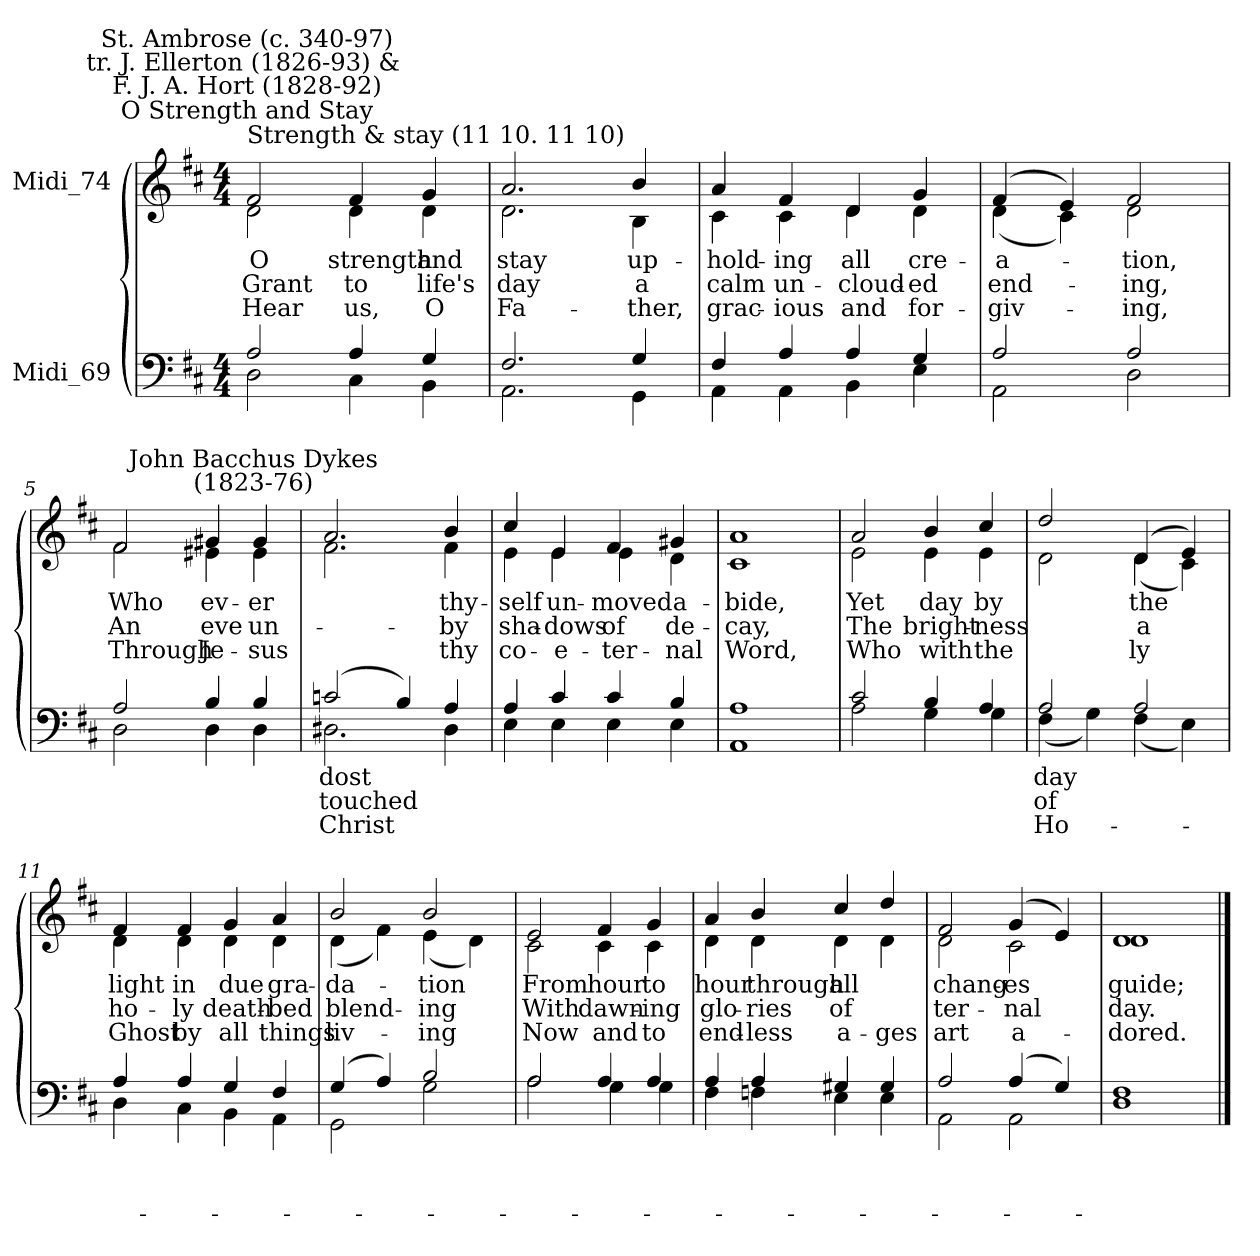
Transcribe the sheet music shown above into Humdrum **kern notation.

**kern	**text	**text	**text	**kern	**text	**text	**text
*part2	*part2	*part2	*part2	*part1	*part1	*part1	*part1
*staff2	*staff2	*staff2	*staff2	*staff1	*staff1	*staff1	*staff1
*I"Midi_69	*	*	*	*I"Midi_74	*	*	*
*clefF4	*	*	*	*clefG2	*	*	*
*k[f#c#]	*	*	*	*k[f#c#]	*	*	*
*D:	*	*	*	*D:	*	*	*
*M4/4	*	*	*	*M4/4	*	*	*
=1	=1	=1	=1	=1	=1	=1	=1
*^	*	*	*	*^	*	*	*
!	!	!	!	!	!LO:TX:a:t=Strength & stay (11 10. 11 10)	!	!	!	!
!	!	!	!	!	!LO:TX:a:cj:t=O Strength and Stay	!	!	!	!
!	!	!	!	!	!LO:TX:a:cj:t=St. Ambrose (c. 340-97)\ntr. J. Ellerton (1826-93) & \nF. J. A. Hort (1828-92)	!	!	!	!
!	!	!	!	!	!	!	!LO:LY:b	!LO:LY:b	!LO:LY:b
2A/	2D\	.	.	.	2f#/	2d\	O	Grant	Hear
!	!	!	!	!	!	!	!LO:LY:b	!LO:LY:b	!LO:LY:b
4A/	4C#\	.	.	.	4f#/	4d\	strength	to	us,
!	!	!	!	!	!	!	!LO:LY:b	!LO:LY:b	!LO:LY:b
4G/	4BB\	.	.	.	4g/	4d\	and	life's	O
=2	=2	=2	=2	=2	=2	=2	=2	=2	=2
!	!	!	!	!	!	!	!LO:LY:b	!LO:LY:b	!LO:LY:b
2.F#/	2.AA\	.	.	.	2.a/	2.d\	stay	day	Fa-
!	!	!	!	!	!	!	!LO:LY:b	!LO:LY:b	!LO:LY:b
4G/	4GG\	.	.	.	4b/	4B\	-up-	-a	ther,
=3	=3	=3	=3	=3	=3	=3	=3	=3	=3
!	!	!	!	!	!	!	!LO:LY:b	!LO:LY:b	!LO:LY:b
4F#/	4AA\	.	.	.	4a/	4c#\	hold-	-calm	grac-
!	!	!	!	!	!	!	!LO:LY:b	!LO:LY:b	!LO:LY:b
4A/	4AA\	.	.	.	4f#/	4c#\	-ing	un-	-ious
!	!	!	!	!	!	!	!LO:LY:b	!LO:LY:b	!LO:LY:b
4A/	4BB\	.	.	.	4d/	4d\	all	cloud-	-and
!	!	!	!	!	!	!	!LO:LY:b	!LO:LY:b	!LO:LY:b
4G/	4E\	.	.	.	4g/	4d\	cre-	-ed	for-
=4	=4	=4	=4	=4	=4	=4	=4	=4	=4
!	!	!	!	!	!	!	!LO:LY:b	!LO:LY:b	!LO:LY:b
2A/	2AA\	.	.	.	(>4f#/	(<4d\	-a-	end-	giv-
.	.	.	.	.	4e/)	4c#\)	.	.	.
!	!	!	!	!	!	!	!LO:LY:b	!LO:LY:b	!LO:LY:b
2A/	2D\	.	.	.	2f#/	2d\	tion,	ing,	ing,
=5	=5	=5	=5	=5	=5	=5	=5	=5	=5
!	!	!	!	!	!	!	!LO:LY:b	!LO:LY:b	!LO:LY:b
2A/	2D\	.	.	.	2f#/	2f#\	Who	An	Through
!	!	!	!	!	!	!	!LO:LY:b	!LO:LY:b	!LO:LY:b
4B/	4D\	.	.	.	4g#X/	4e#X\	ev-	-eve	Je-
!	!	!	!	!	!LO:TX:a:cj:t=John Bacchus Dykes\n(1823-76)	!	!	!	!
!	!	!	!	!	!	!	!LO:LY:b	!LO:LY:b	!LO:LY:b
4B/	4D\	.	.	.	4g#/	4e#\	-er	un-	-sus
!!LO:LB:g=z	!!
=6	=6	=6	=6	=6	=6	=6	=6	=6	=6
!	!	!LO:LY:a	!LO:LY:a	!LO:LY:a	!	!	!	!	!
(>2cn/	2.D#X\	dost	touched	Christ	2.a/	2.f#\	.	.	.
4B/)	.	.	.	.	.	.	.	.	.
!	!	!	!	!	!	!	!LO:LY:b	!LO:LY:b	!LO:LY:b
4A/	4D#\	.	.	.	4b/	4f#\	thy-	-by	thy
=7	=7	=7	=7	=7	=7	=7	=7	=7	=7
!	!	!	!	!	!	!	!LO:LY:b	!LO:LY:b	!LO:LY:b
4A/	4E\	.	.	.	4cc#/	4e\	self	sha-	-co-
!	!	!	!	!	!	!	!LO:LY:b	!LO:LY:b	!LO:LY:b
4c#/	4E\	.	.	.	4e/	4e\	-un-	-dows	e-
!	!	!	!	!	!	!	!LO:LY:b	!LO:LY:b	!LO:LY:b
4c#/	4E\	.	.	.	4f#/	4e\	-moved	of	ter-
!	!	!	!	!	!	!	!LO:LY:b	!LO:LY:b	!LO:LY:b
4B/	4E\	.	.	.	4g#X/	4d\	-a-	-de-	-nal
=8	=8	=8	=8	=8	=8	=8	=8	=8	=8
!	!	!	!	!	!	!	!LO:LY:b	!LO:LY:b	!LO:LY:b
1A/	1AA\	.	.	.	1a/	1c#\	bide,	cay,	Word,
=9	=9	=9	=9	=9	=9	=9	=9	=9	=9
!	!	!	!	!	!	!	!LO:LY:b	!LO:LY:b	!LO:LY:b
2c#/	2A\	.	.	.	2a/	2e\	Yet	The	Who
!	!	!	!	!	!	!	!LO:LY:b	!LO:LY:b	!LO:LY:b
4B/	4G\	.	.	.	4b/	4e\	day	bright-	-with
!	!	!	!	!	!	!	!LO:LY:b	!LO:LY:b	!LO:LY:b
4A/	4G\	.	.	.	4cc#/	4e\	by	ness	the
=10	=10	=10	=10	=10	=10	=10	=10	=10	=10
!	!	!LO:LY:a	!LO:LY:a	!LO:LY:a	!	!	!	!	!
2A/	(<4F#\	day	of	Ho-	2dd/	2d\	.	.	.
.	4G\)	.	.	.	.	.	.	.	.
!	!	!	!	!	!	!	!LO:LY:b	!LO:LY:b	!LO:LY:b
2A/	(<4F#\	.	.	.	(>4d/	(<4d\	the	a	ly
.	4E\)	.	.	.	4e/)	4c#\)	.	.	.
!!LO:LB:g=z	!!
=11	=11	=11	=11	=11	=11	=11	=11	=11	=11
!	!	!	!	!	!	!	!LO:LY:b	!LO:LY:b	!LO:LY:b
4A/	4D\	.	.	.	4f#/	4d\	light	ho-	-Ghost
!	!	!	!	!	!	!	!LO:LY:b	!LO:LY:b	!LO:LY:b
4A/	4C#\	.	.	.	4f#/	4d\	in	ly	by
!	!	!	!	!	!	!	!LO:LY:b	!LO:LY:b	!LO:LY:b
4G/	4BB\	.	.	.	4g/	4d\	due	death-	-all
!	!	!	!	!	!	!	!LO:LY:b	!LO:LY:b	!LO:LY:b
4F#/	4AA\	.	.	.	4a/	4d\	gra-	-bed	things
=12	=12	=12	=12	=12	=12	=12	=12	=12	=12
!	!	!	!	!	!	!	!LO:LY:b	!LO:LY:b	!LO:LY:b
(>4G/	2GG\	.	.	.	2b/	(<4d\	da-	blend-	liv-
4A/)	.	.	.	.	.	4f#\)	.	.	.
!	!	!	!	!	!	!	!LO:LY:b	!LO:LY:b	!LO:LY:b
2B/	2G\	.	.	.	2b/	(<4e\	tion	ing	ing
.	.	.	.	.	.	4d\)	.	.	.
=13	=13	=13	=13	=13	=13	=13	=13	=13	=13
!	!	!	!	!	!	!	!LO:LY:b	!LO:LY:b	!LO:LY:b
2A/	2A\	.	.	.	2e/	2c#\	From	With	Now
!	!	!	!	!	!	!	!LO:LY:b	!LO:LY:b	!LO:LY:b
4A/	4G\	.	.	.	4f#/	4c#\	hour	dawn-	-and
!	!	!	!	!	!	!	!LO:LY:b	!LO:LY:b	!LO:LY:b
4A/	4G\	.	.	.	4g/	4c#\	to	ing	to
=14	=14	=14	=14	=14	=14	=14	=14	=14	=14
!	!	!	!	!	!	!	!LO:LY:b	!LO:LY:b	!LO:LY:b
4A/	4F#\	.	.	.	4a/	4d\	-hour	glo-	-end-
!	!	!	!	!	!	!	!LO:LY:b	!LO:LY:b	!LO:LY:b
4A/	4Fn\	.	.	.	4b/	4d\	-through	ries	less
!	!	!	!	!	!	!	!LO:LY:b	!LO:LY:b	!LO:LY:b
4G#X/	4E\	.	.	.	4cc#/	4d\	all	of	a-
!	!	!	!	!	!	!	!LO:LY:b	!LO:LY:b	!
!	!	!	!	!	!	!	!	!	!LO:LY:b
4G#/	4E\	.	.	.	4dd/	4d\	.	.	-ges
=15	=15	=15	=15	=15	=15	=15	=15	=15	=15
!	!	!	!	!	!	!	!LO:LY:b	!LO:LY:b	!LO:LY:b
2A/	2AA\	.	.	.	2f#/	2d\	chang-	-ter-	-art
!	!	!	!	!	!	!	!LO:LY:b	!LO:LY:b	!LO:LY:b
(>4A/	2AA\	.	.	.	(>4g/	2c#\	es	nal	a-
4G/)	.	.	.	.	4e/)	.	.	.	.
=16	=16	=16	=16	=16	=16	=16	=16	=16	=16
!	!	!	!	!	!	!	!LO:LY:b	!LO:LY:b	!LO:LY:b
1F#/	1D\	.	.	.	1d/	1d\	guide;	day.	dored.
*v	*v	*	*	*	*	*	*	*	*
*	*	*	*	*v	*v	*	*	*
==	==	==	==	==	==	==	==
*-	*-	*-	*-	*-	*-	*-	*-
